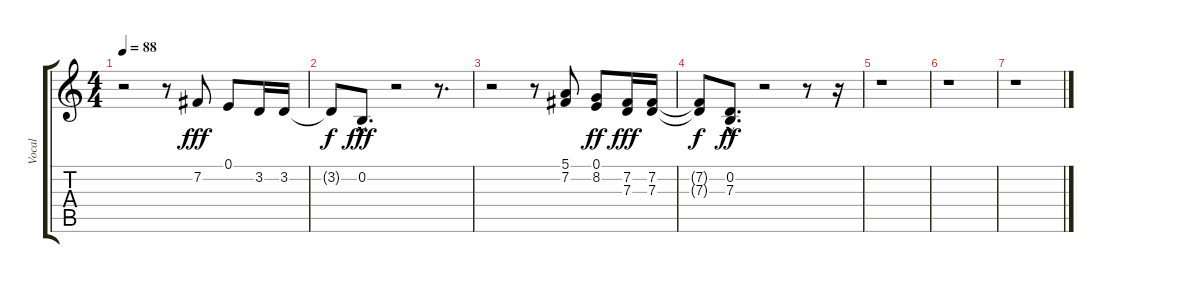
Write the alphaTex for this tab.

\track ("Vocal" "Vocal") {instrument oboe}
\staff {score tabs}
\tuning (E4 B3 G3 D3 A2 E2) {hide}
\ts (4 4)
\tempo 88
\clef g2
\ks c
r.2{dy ff} r.8 7.2.8{dy fff} 0.1.8 3.2.16 3.2.16 |
3.2{t}.8{dy f} 0.2{hac}.8{d dy fff} r.2 r.8{d} |
r.2 r.8 (5.1 7.2).8 (0.1 8.2).8{dy ff} (7.2 7.3).16{dy fff} (7.2 7.3).16 |
(7.2{t} 7.3{t}).8{dy f} (0.2{hac} 7.3{hac}).8{d dy ff} r.2 r.8 r.16 |
r.1 |
r.1 |
r.1
